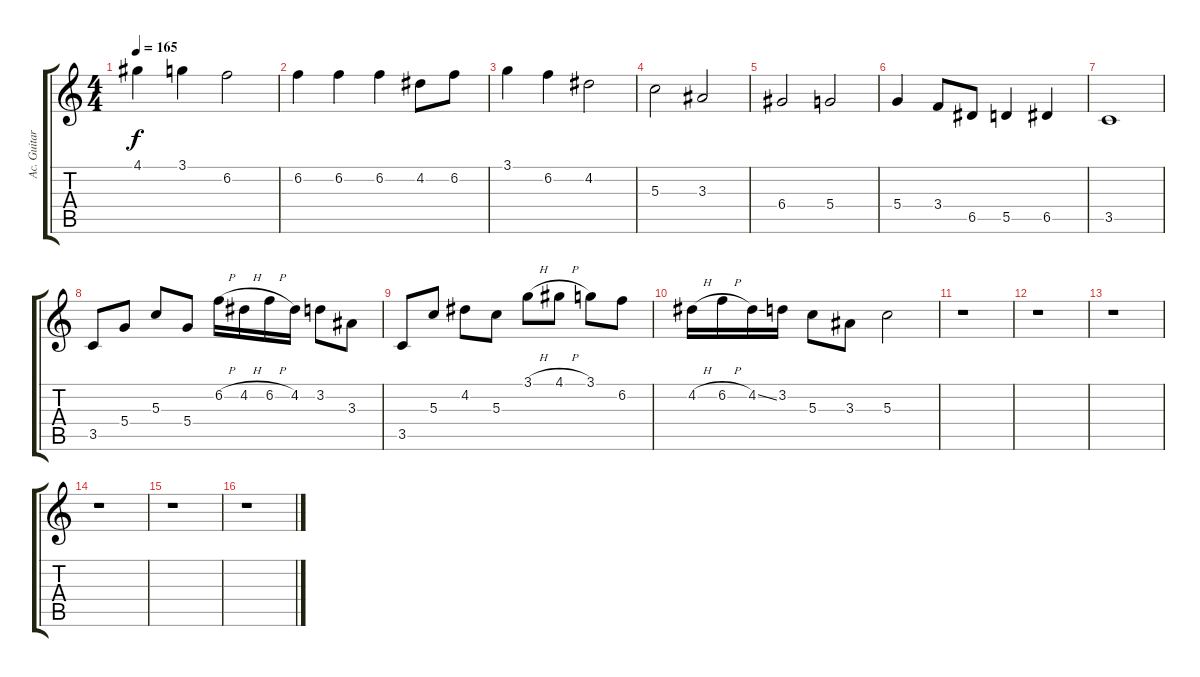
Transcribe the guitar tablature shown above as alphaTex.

\track ("Ac. Guitar 1" "Ac. Guitar") {instrument acousticguitarsteel}
\staff {score tabs}
\tuning (E4 B3 G3 D3 A2 E2) {hide}
\ts (4 4)
\tempo 165
\clef g2
\ks c
4.1.4{dy f} 3.1.4 6.2.2 |
6.2.4 6.2.4 6.2.4 4.2.8 6.2.8 |
3.1.4 6.2.4 4.2.2 |
5.3.2 3.3.2 |
6.4.2 5.4.2 |
5.4.4 3.4.8 6.5.8 5.5.4 6.5.4 |
3.5.1 |
3.5.8 5.4.8 5.3.8 5.4.8 6.2{h}.16 4.2{h}.16 6.2{h}.16 4.2.16 3.2.8 3.3.8 |
3.5.8 5.3.8 4.2.8 5.3.8 3.1{h}.8 4.1{h}.8 3.1.8 6.2.8 |
4.2{h}.16 6.2{h}.16 4.2{ss}.16 3.2.16 5.3.8 3.3.8 5.3.2 |
r.1{volume 6} |
r.1 |
r.1 |
r.1 |
r.1 |
r.1
